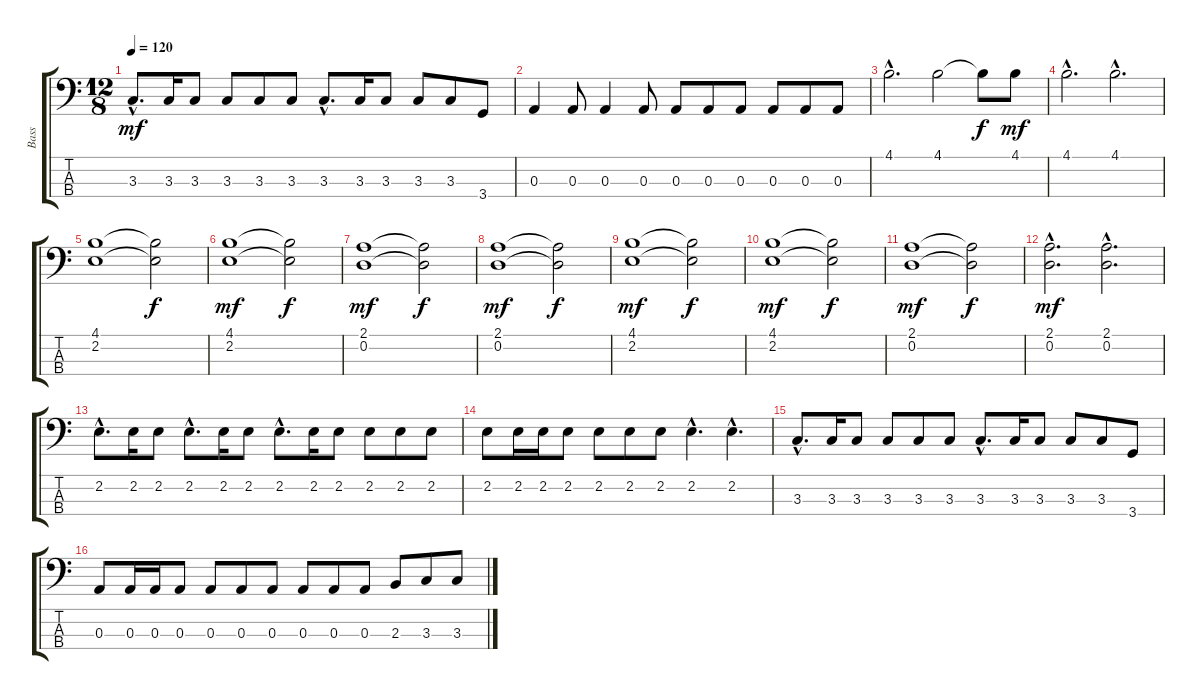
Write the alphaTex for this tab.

\track ("Bass" "Bass") {instrument contrabass}
\staff {score tabs}
\tuning (G2 D2 A1 E1) {hide}
\ts (12 8)
\tempo 120
\clef f4
\ks c
3.3{hac}.8{d dy mf} 3.3.16 3.3.8 3.3.8 3.3.8 3.3.8 3.3{hac}.8{d} 3.3.16 3.3.8 3.3.8 3.3.8 3.4.8 |
0.3.4 0.3.8 0.3.4 0.3.8 0.3.8 0.3.8 0.3.8 0.3.8 0.3.8 0.3.8 |
4.1{hac}.2{d instrument contrabass} 4.1.2 4.1{t}.8{dy f} 4.1.8{dy mf} |
4.1{hac}.2{d} 4.1{hac}.2{d} |
(4.1 2.2).1 (4.1{t} 2.2{t}).2{dy f} |
(4.1 2.2).1{dy mf} (4.1{t} 2.2{t}).2{dy f} |
(2.1 0.2).1{dy mf} (2.1{t} 0.2{t}).2{dy f} |
(2.1 0.2).1{dy mf} (2.1{t} 0.2{t}).2{dy f} |
(4.1 2.2).1{dy mf} (4.1{t} 2.2{t}).2{dy f} |
(4.1 2.2).1{dy mf} (4.1{t} 2.2{t}).2{dy f} |
(2.1 0.2).1{dy mf} (2.1{t} 0.2{t}).2{dy f} |
(2.1{hac} 0.2{hac}).2{d dy mf} (2.1{hac} 0.2{hac}).2{d} |
2.2{hac}.8{d instrument electricbassfinger} 2.2.16 2.2.8 2.2{hac}.8{d} 2.2.16 2.2.8 2.2{hac}.8{d} 2.2.16 2.2.8 2.2.8 2.2.8 2.2.8 |
2.2.8 2.2.16 2.2.16 2.2.8 2.2.8 2.2.8 2.2.8 2.2{hac}.4{d} 2.2{hac}.4{d} |
3.3{hac}.8{d} 3.3.16 3.3.8 3.3.8 3.3.8 3.3.8 3.3{hac}.8{d} 3.3.16 3.3.8 3.3.8 3.3.8 3.4.8 |
0.3.8 0.3.16 0.3.16 0.3.8 0.3.8 0.3.8 0.3.8 0.3.8 0.3.8 0.3.8 2.3.8 3.3.8 3.3.8
